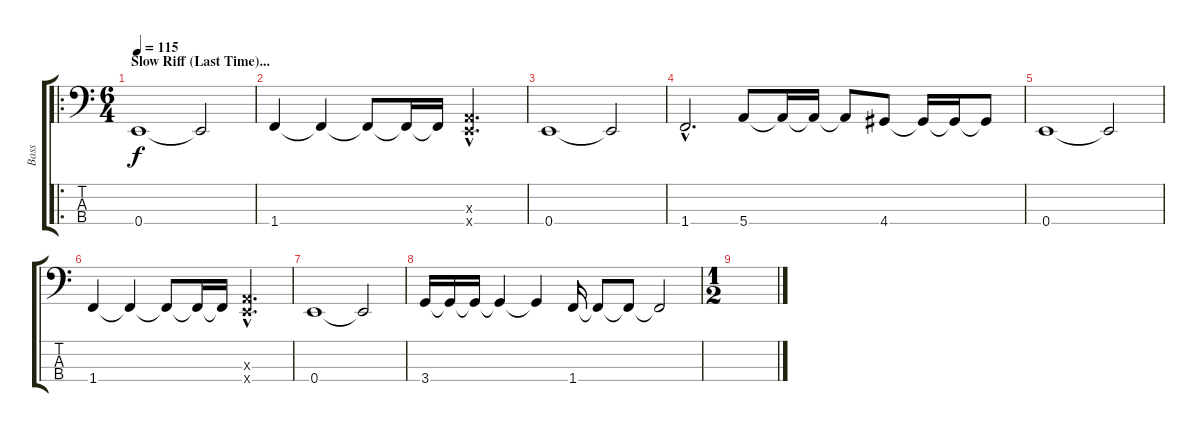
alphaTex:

\track ("Bass" "Bass") {instrument electricbasspick}
\staff {score tabs}
\tuning (G2 D2 A1 E1) {hide}
\ro
\ts (6 4)
\section ("" "Slow Riff (Last Time)...")
\tempo 115
\clef f4
\ks c
0.4.1{dy f instrument synthstrings2} 0.4{t}.2 |
1.4.4 1.4{t}.4 1.4{t}.8 1.4{t}.16 1.4{t}.16 (0.3{hac x} 0.4{hac x}).2{d} |
0.4.1 0.4{t}.2 |
1.4{hac}.2{d} 5.4.8 5.4{t}.16 5.4{t}.16 5.4{t}.8 4.4.8 4.4{t}.16 4.4{t}.16 4.4{t}.8 |
0.4.1 0.4{t}.2 |
1.4.4 1.4{t}.4 1.4{t}.8 1.4{t}.16 1.4{t}.16 (0.3{hac x} 0.4{hac x}).2{d} |
0.4.1 0.4{t}.2 |
3.4.16 3.4{t}.16 3.4{t}.16 3.4{t}.4 3.4{t}.4 1.4.16 1.4{t}.8 1.4{t}.8 1.4{t}.2{volume 0} |
\ts (1 2)
